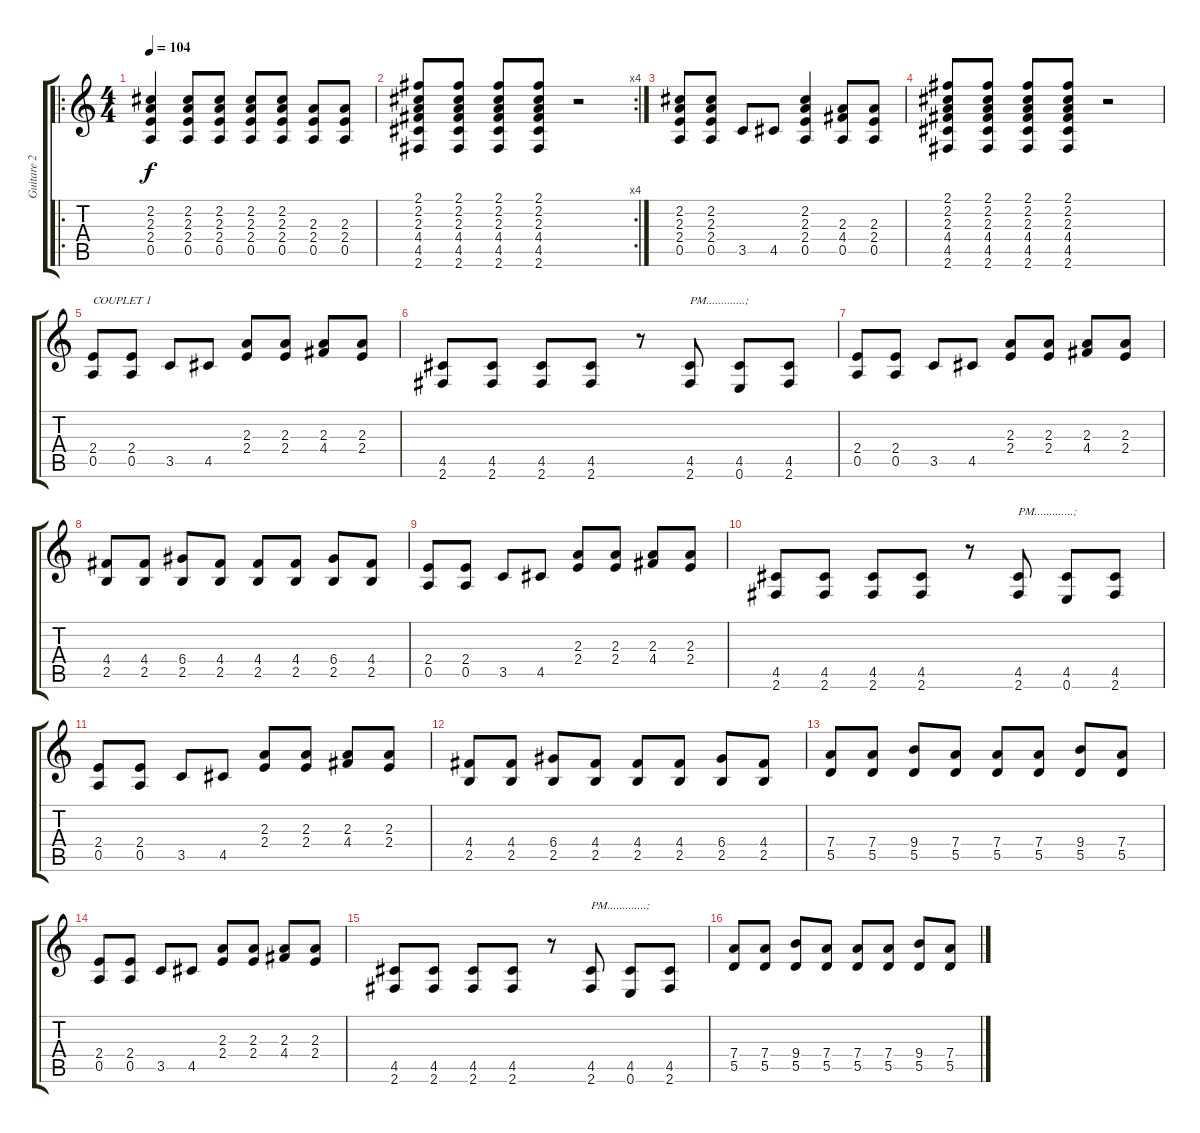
\track ("Guitare 2" "Guitare 2") {instrument electricguitarclean}
\staff {score tabs}
\tuning (E4 B3 G3 D3 A2 E2) {hide}
\ro
\ts (4 4)
\tempo 104
\clef g2
\ks c
(2.2 2.3 2.4 0.5).4{dy f instrument electricguitarclean} (2.2 2.3 2.4 0.5).8 (2.2 2.3 2.4 0.5).8 (2.2 2.3 2.4 0.5).8 (2.2 2.3 2.4 0.5).8 (2.3 2.4 0.5).8 (2.3 2.4 0.5).8 |
\rc 4
(2.1 2.2 2.3 4.4 4.5 2.6).8 (2.1 2.2 2.3 4.4 4.5 2.6).8 (2.1 2.2 2.3 4.4 4.5 2.6).8 (2.1 2.2 2.3 4.4 4.5 2.6).8 r.2 |
(2.2 2.3 2.4 0.5).8 (2.2 2.3 2.4 0.5).8 3.5.8 4.5.8 (2.2 2.3 2.4 0.5).4 (2.3 4.4 0.5).8 (2.3 2.4 0.5).8 |
(2.1 2.2 2.3 4.4 4.5 2.6).8 (2.1 2.2 2.3 4.4 4.5 2.6).8 (2.1 2.2 2.3 4.4 4.5 2.6).8 (2.1 2.2 2.3 4.4 4.5 2.6).8 r.2 |
(2.4 0.5).8{txt "COUPLET 1"} (2.4 0.5).8 3.5.8 4.5.8 (2.3 2.4).8 (2.3 2.4).8 (2.3 4.4).8 (2.3 2.4).8 |
(4.5 2.6).8 (4.5 2.6).8 (4.5 2.6).8 (4.5 2.6).8 r.8 (4.5 2.6).8{txt "PM.............;"} (4.5 0.6).8 (4.5 2.6).8 |
(2.4 0.5).8 (2.4 0.5).8 3.5.8 4.5.8 (2.3 2.4).8 (2.3 2.4).8 (2.3 4.4).8 (2.3 2.4).8 |
(4.4 2.5).8 (4.4 2.5).8 (6.4 2.5).8 (4.4 2.5).8 (4.4 2.5).8 (4.4 2.5).8 (6.4 2.5).8 (4.4 2.5).8 |
(2.4 0.5).8 (2.4 0.5).8 3.5.8 4.5.8 (2.3 2.4).8 (2.3 2.4).8 (2.3 4.4).8 (2.3 2.4).8 |
(4.5 2.6).8 (4.5 2.6).8 (4.5 2.6).8 (4.5 2.6).8 r.8 (4.5 2.6).8{txt "PM.............;"} (4.5 0.6).8 (4.5 2.6).8 |
(2.4 0.5).8 (2.4 0.5).8 3.5.8 4.5.8 (2.3 2.4).8 (2.3 2.4).8 (2.3 4.4).8 (2.3 2.4).8 |
(4.4 2.5).8 (4.4 2.5).8 (6.4 2.5).8 (4.4 2.5).8 (4.4 2.5).8 (4.4 2.5).8 (6.4 2.5).8 (4.4 2.5).8 |
(7.4 5.5).8 (7.4 5.5).8 (9.4 5.5).8 (7.4 5.5).8 (7.4 5.5).8 (7.4 5.5).8 (9.4 5.5).8 (7.4 5.5).8 |
(2.4 0.5).8 (2.4 0.5).8 3.5.8 4.5.8 (2.3 2.4).8 (2.3 2.4).8 (2.3 4.4).8 (2.3 2.4).8 |
(4.5 2.6).8 (4.5 2.6).8 (4.5 2.6).8 (4.5 2.6).8 r.8 (4.5 2.6).8{txt "PM.............;"} (4.5 0.6).8 (4.5 2.6).8 |
(7.4 5.5).8 (7.4 5.5).8 (9.4 5.5).8 (7.4 5.5).8 (7.4 5.5).8 (7.4 5.5).8 (9.4 5.5).8 (7.4 5.5).8
